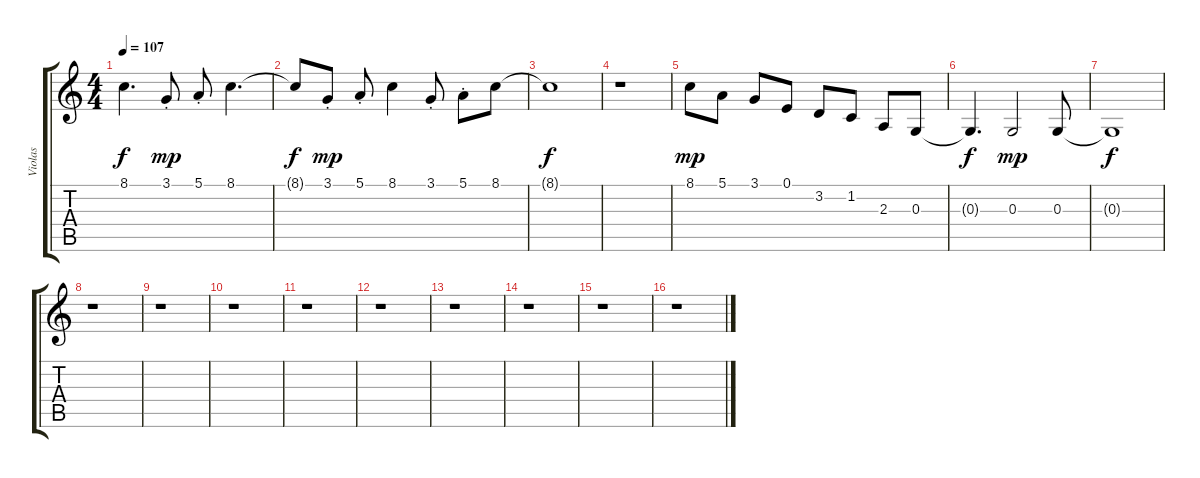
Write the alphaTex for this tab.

\track ("Violas" "Violas") {instrument viola}
\staff {score tabs}
\tuning (E4 B3 G3 D3 A2 E2) {hide}
\ts (4 4)
\tempo 107
\clef g2
\ks c
8.1{t}.4{d dy f} 3.1{st}.8{dy mp} 5.1{st}.8 8.1.4{d} |
8.1{t}.8{dy f} 3.1{st}.8{dy mp} 5.1{st}.8 8.1.4 3.1{st}.8 5.1{st}.8 8.1.8 |
8.1{t}.1{dy f} |
r.1 |
8.1.8{dy mp} 5.1.8 3.1.8 0.1.8 3.2.8 1.2.8 2.3.8 0.3.8 |
0.3{t}.4{d dy f} 0.3.2{dy mp} 0.3.8 |
0.3{t}.1{dy f} |
r.1 |
r.1 |
r.1 |
r.1 |
r.1 |
r.1 |
r.1 |
r.1 |
r.1
